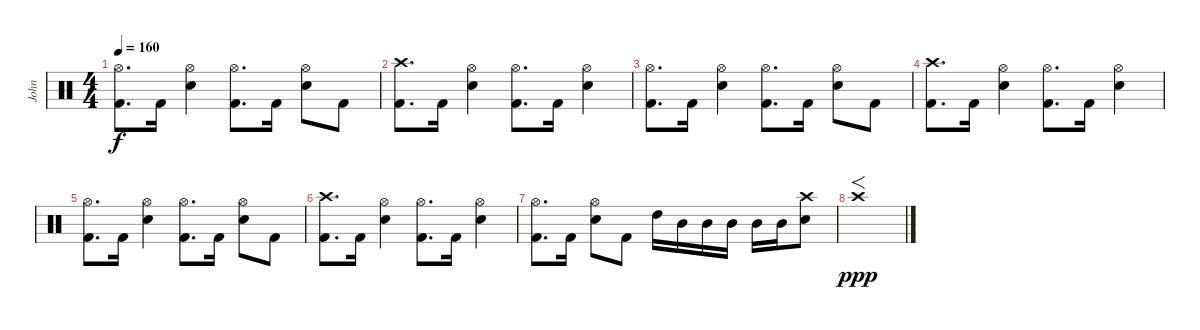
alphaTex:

\track ("John" "John") {instrument percussion}
\staff {score}
\articulation defaults
\ts (4 4)
\tempo 160
\clef neutral
\ks c
("Hi-Hat (open)" "Kick (hit) 2").8{d dy f} "Kick (hit) 2".16 ("Hi-Hat (open)" "Snare (hit) 2").4 ("Hi-Hat (open)" "Kick (hit) 2").8{d} "Kick (hit) 2".16 ("Hi-Hat (open)" "Snare (hit) 2").8 "Kick (hit) 2".8 |
("Crash high (hit)" "Kick (hit) 2").8{d} "Kick (hit) 2".16 ("Hi-Hat (open)" "Snare (hit) 2").4 ("Hi-Hat (open)" "Kick (hit) 2").8{d} "Kick (hit) 2".16 ("Hi-Hat (open)" "Snare (hit) 2").4 |
("Hi-Hat (open)" "Kick (hit) 2").8{d} "Kick (hit) 2".16 ("Hi-Hat (open)" "Snare (hit) 2").4 ("Hi-Hat (open)" "Kick (hit) 2").8{d} "Kick (hit) 2".16 ("Hi-Hat (open)" "Snare (hit) 2").8 "Kick (hit) 2".8 |
("Crash high (hit)" "Kick (hit) 2").8{d} "Kick (hit) 2".16 ("Hi-Hat (open)" "Snare (hit) 2").4 ("Hi-Hat (open)" "Kick (hit) 2").8{d} "Kick (hit) 2".16 ("Hi-Hat (open)" "Snare (hit) 2").4 |
("Hi-Hat (open)" "Kick (hit) 2").8{d} "Kick (hit) 2".16 ("Hi-Hat (open)" "Snare (hit) 2").4 ("Hi-Hat (open)" "Kick (hit) 2").8{d} "Kick (hit) 2".16 ("Hi-Hat (open)" "Snare (hit) 2").8 "Kick (hit) 2".8 |
("Crash high (hit)" "Kick (hit) 2").8{d} "Kick (hit) 2".16 ("Hi-Hat (open)" "Snare (hit) 2").4 ("Hi-Hat (open)" "Kick (hit) 2").8{d} "Kick (hit) 2".16 ("Hi-Hat (open)" "Snare (hit) 2").4 |
("Hi-Hat (open)" "Kick (hit) 2").8{d} "Kick (hit) 2".16 ("Hi-Hat (open)" "Snare (hit) 2").8 "Kick (hit) 2".8 "High Tom (hit)".16 "Mid Tom (hit)".16 "Mid Tom (hit)".16 "Mid Tom (hit)".16 "Mid Tom (hit)".16 "Mid Tom (hit)".16 ("Crash high (hit)" "Snare (hit) 2").8 |
"Crash high (hit)".1{f dy ppp}
